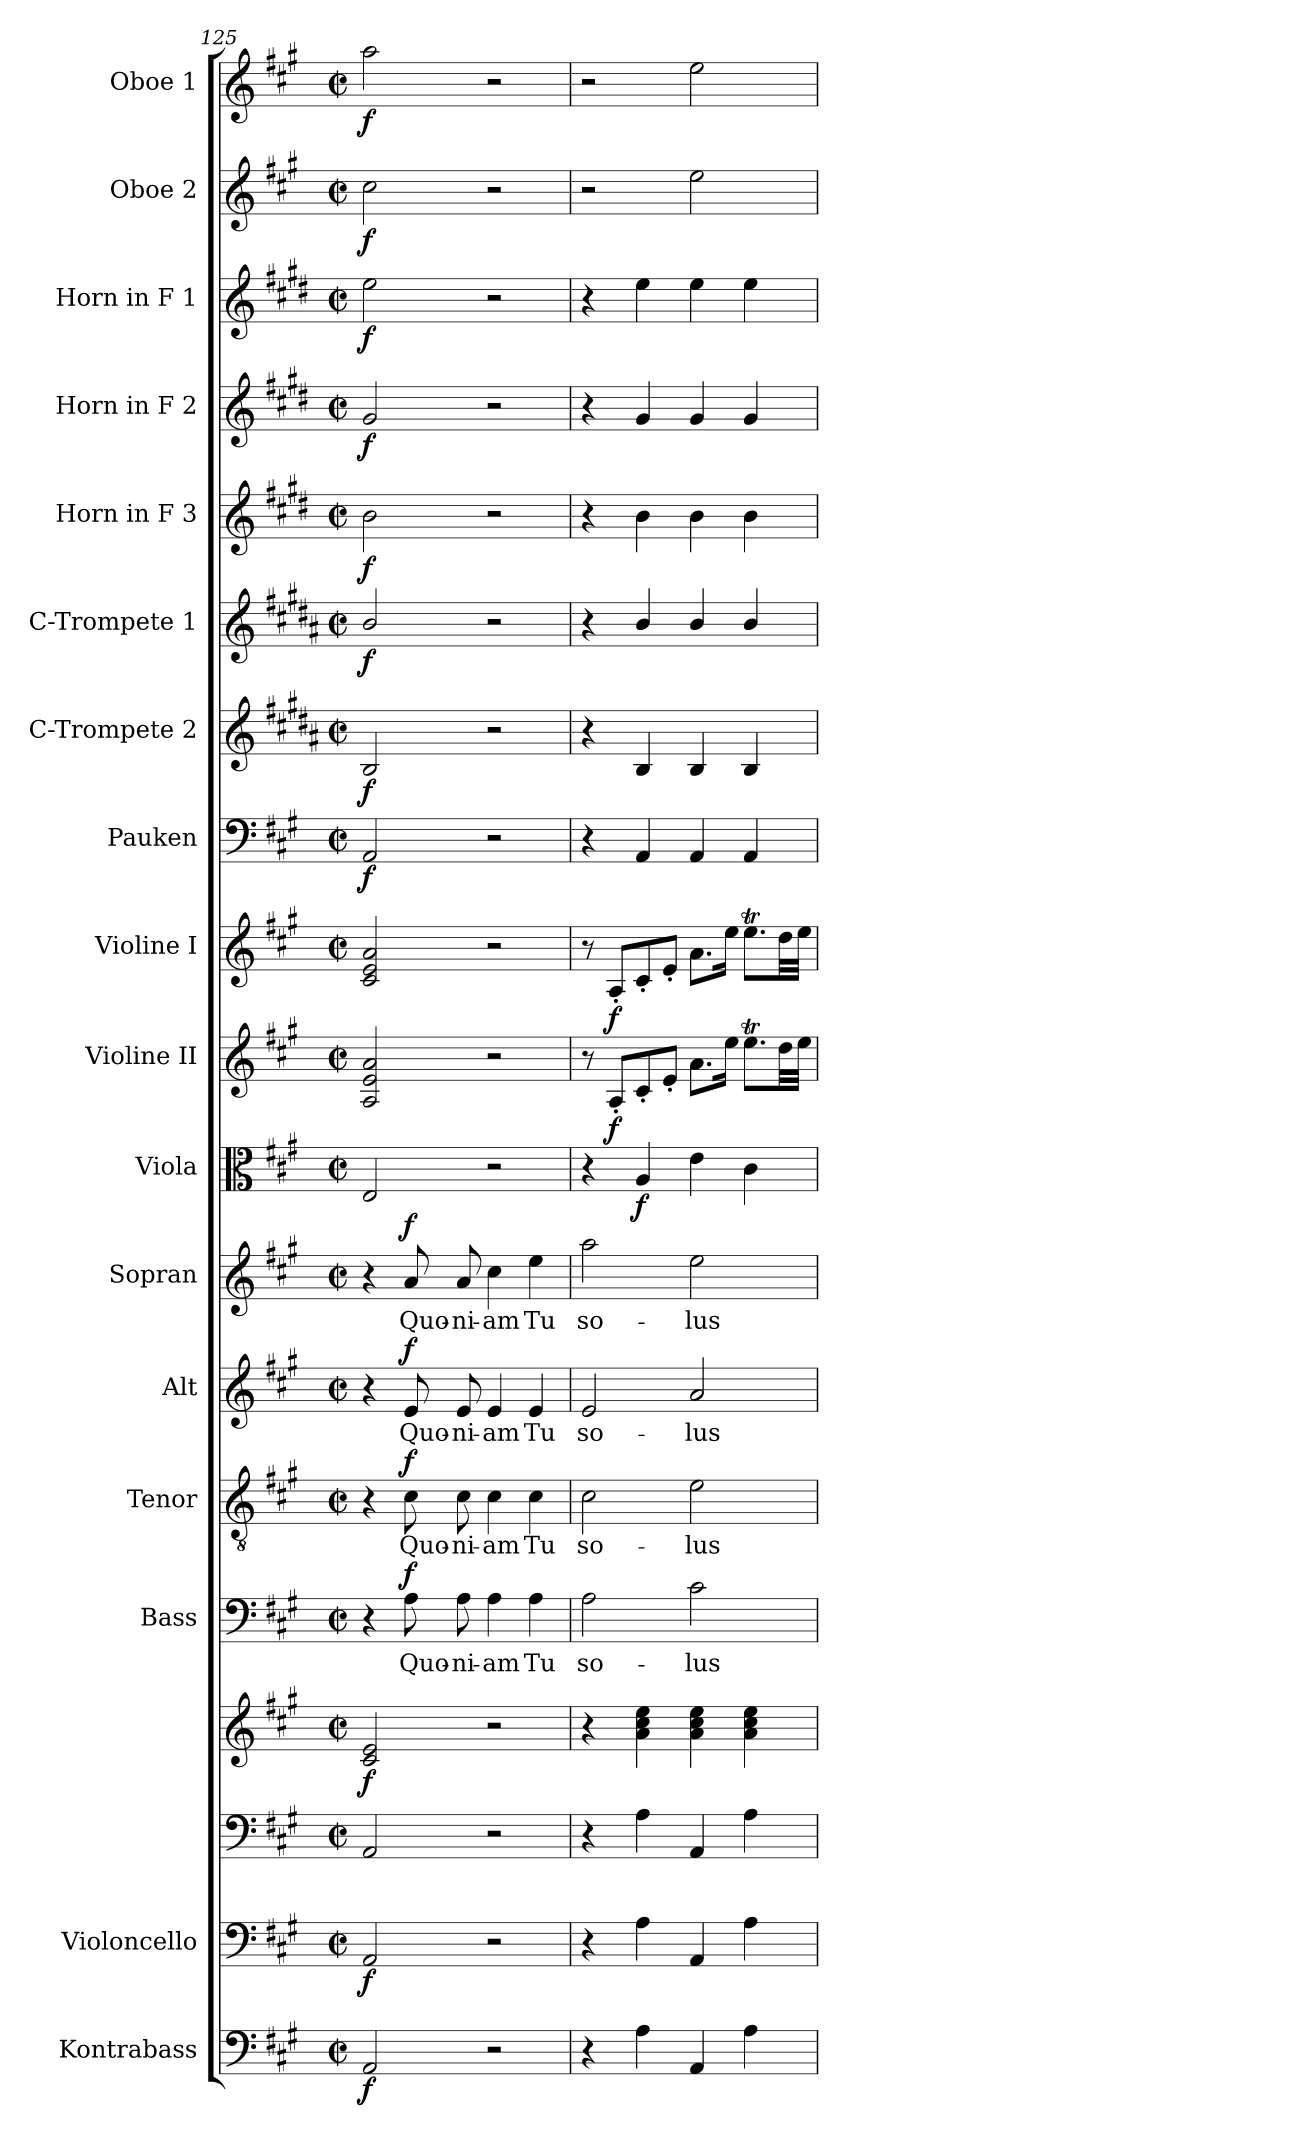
**kern	**dynam	**kern	**dynam	**kern	**kern	**dynam	**kern	**text	**dynam	**kern	**text	**dynam	**kern	**text	**dynam	**kern	**text	**dynam	**kern	**dynam	**kern	**dynam	**kern	**dynam	**kern	**dynam	**kern	**dynam	**kern	**dynam	**kern	**dynam	**kern	**dynam	**kern	**dynam	**kern	**dynam	**kern	**dynam
*part18	*part18	*part17	*part17	*part16	*part16	*part16	*part15	*part15	*part15	*part14	*part14	*part14	*part13	*part13	*part13	*part12	*part12	*part12	*part11	*part11	*part10	*part10	*part9	*part9	*part8	*part8	*part7	*part7	*part6	*part6	*part5	*part5	*part4	*part4	*part3	*part3	*part2	*part2	*part1	*part1
*staff19	*staff19	*staff18	*staff18	*staff17	*staff16	*staff16/17	*staff15	*staff15	*staff15	*staff14	*staff14	*staff14	*staff13	*staff13	*staff13	*staff12	*staff12	*staff12	*staff11	*staff11	*staff10	*staff10	*staff9	*staff9	*staff8	*staff8	*staff7	*staff7	*staff6	*staff6	*staff5	*staff5	*staff4	*staff4	*staff3	*staff3	*staff2	*staff2	*staff1	*staff1
*I"Kontrabass	*	*I"Violoncello	*	*	*	*	*I"Bass	*	*	*I"Tenor	*	*	*I"Alt	*	*	*I"Sopran	*	*	*I"Viola	*	*I"Violine II	*	*I"Violine I	*	*I"Pauken	*	*I"C-Trompete 2	*	*I"C-Trompete 1	*	*I"Horn in F 3	*	*I"Horn in F 2	*	*I"Horn in F 1	*	*I"Oboe 2	*	*I"Oboe 1	*
*I'Kb.	*	*I'Vc.	*	*	*	*	*I'B.	*	*	*I'T.	*	*	*I'A.	*	*	*I'S.	*	*	*I'Vla.	*	*I'Vl. II	*	*I'Vl. I	*	*I'Pk.	*	*I'C Trp. 2	*	*I'C Trp. 1	*	*	*	*	*	*	*	*I'Ob. 2	*	*I'Ob. 1	*
!!LO:PB:g=z
*clefF4	*	*clefF4	*	*clefF4	*clefG2	*	*clefF4	*	*	*clefGv2	*	*	*clefG2	*	*	*clefG2	*	*	*clefC3	*	*clefG2	*	*clefG2	*	*clefF4	*	*clefG2	*	*clefG2	*	*clefG2	*	*clefG2	*	*clefG2	*	*clefG2	*	*clefG2	*
*ITrd7c12	*	*	*	*	*	*	*	*	*	*	*	*	*	*	*	*	*	*	*	*	*	*	*	*	*	*	*ITrd1c2	*	*ITrd1c2	*	*ITrd4c7	*	*ITrd4c7	*	*ITrd4c7	*	*	*	*	*
*k[f#c#g#]	*	*k[f#c#g#]	*	*k[f#c#g#]	*k[f#c#g#]	*	*k[f#c#g#]	*	*	*k[f#c#g#]	*	*	*k[f#c#g#]	*	*	*k[f#c#g#]	*	*	*k[f#c#g#]	*	*k[f#c#g#]	*	*k[f#c#g#]	*	*k[f#c#g#]	*	*k[f#c#g#]	*	*k[f#c#g#]	*	*k[f#c#g#]	*	*k[f#c#g#]	*	*k[f#c#g#]	*	*k[f#c#g#]	*	*k[f#c#g#]	*
*A:	*	*A:	*	*A:	*A:	*	*A:	*	*	*A:	*	*	*A:	*	*	*A:	*	*	*A:	*	*A:	*	*A:	*	*A:	*	*A:	*	*A:	*	*A:	*	*A:	*	*A:	*	*A:	*	*A:	*
*M2/2	*	*M2/2	*	*M2/2	*M2/2	*	*M2/2	*	*	*M2/2	*	*	*M2/2	*	*	*M2/2	*	*	*M2/2	*	*M2/2	*	*M2/2	*	*M2/2	*	*M2/2	*	*M2/2	*	*M2/2	*	*M2/2	*	*M2/2	*	*M2/2	*	*M2/2	*
*met(c|)	*	*met(c|)	*	*met(c|)	*met(c|)	*	*met(c|)	*	*	*met(c|)	*	*	*met(c|)	*	*	*met(c|)	*	*	*met(c|)	*	*met(c|)	*	*met(c|)	*	*met(c|)	*	*met(c|)	*	*met(c|)	*	*met(c|)	*	*met(c|)	*	*met(c|)	*	*met(c|)	*	*met(c|)	*
=125	=125	=125	=125	=125	=125	=125	=125	=125	=125	=125	=125	=125	=125	=125	=125	=125	=125	=125	=125	=125	=125	=125	=125	=125	=125	=125	=125	=125	=125	=125	=125	=125	=125	=125	=125	=125	=125	=125	=125	=125
!	!LO:DY:b	!	!LO:DY:b	!	!	!LO:DY:b	!	!	!	!	!	!	!	!	!	!	!	!	!	!	!	!	!	!	!	!LO:DY:b	!	!LO:DY:b	!	!LO:DY:b	!	!LO:DY:b	!	!LO:DY:b	!	!LO:DY:b	!	!LO:DY:b	!	!LO:DY:b
2AAA/	f	2AA/	f	2AA/	2c#/ 2e/	f	4r	.	.	4r	.	.	4r	.	.	4r	.	.	2E/	.	2A/ 2e/ 2a/	.	2c#/ 2e/ 2a/	.	2AA/	f	2A/	f	2a/	f	2e\	f	2c#/	f	2a\	f	2cc#\	f	2aa\	f
!	!	!	!	!	!	!	!	!LO:LY:b	!LO:DY:a	!	!LO:LY:b	!LO:DY:a	!	!LO:LY:b	!LO:DY:a	!	!LO:LY:b	!LO:DY:a	!	!	!	!	!	!	!	!	!	!	!	!	!	!	!	!	!	!	!	!	!	!
.	.	.	.	.	.	.	8A\	Quo-	f	8c#\	Quo-	f	8e/	Quo-	f	8a/	Quo-	f	.	.	.	.	.	.	.	.	.	.	.	.	.	.	.	.	.	.	.	.	.	.
!	!	!	!	!	!	!	!	!LO:LY:b	!	!	!LO:LY:b	!	!	!LO:LY:b	!	!	!LO:LY:b	!	!	!	!	!	!	!	!	!	!	!	!	!	!	!	!	!	!	!	!	!	!	!
.	.	.	.	.	.	.	8A\	-ni-	.	8c#\	-ni-	.	8e/	-ni-	.	8a/	-ni-	.	.	.	.	.	.	.	.	.	.	.	.	.	.	.	.	.	.	.	.	.	.	.
!	!	!	!	!	!	!	!	!LO:LY:b	!	!	!LO:LY:b	!	!	!LO:LY:b	!	!	!LO:LY:b	!	!	!	!	!	!	!	!	!	!	!	!	!	!	!	!	!	!	!	!	!	!	!
2r	.	2r	.	2r	2r	.	4A\	-am	.	4c#\	-am	.	4e/	-am	.	4cc#\	-am	.	2r	.	2r	.	2r	.	2r	.	2r	.	2r	.	2r	.	2r	.	2r	.	2r	.	2r	.
!	!	!	!	!	!	!	!	!LO:LY:b	!	!	!LO:LY:b	!	!	!LO:LY:b	!	!	!LO:LY:b	!	!	!	!	!	!	!	!	!	!	!	!	!	!	!	!	!	!	!	!	!	!	!
.	.	.	.	.	.	.	4A\	Tu	.	4c#\	Tu	.	4e/	Tu	.	4ee\	Tu	.	.	.	.	.	.	.	.	.	.	.	.	.	.	.	.	.	.	.	.	.	.	.
=126	=126	=126	=126	=126	=126	=126	=126	=126	=126	=126	=126	=126	=126	=126	=126	=126	=126	=126	=126	=126	=126	=126	=126	=126	=126	=126	=126	=126	=126	=126	=126	=126	=126	=126	=126	=126	=126	=126	=126	=126
!	!	!	!	!	!	!	!	!LO:LY:b	!	!	!LO:LY:b	!	!	!LO:LY:b	!	!	!LO:LY:b	!	!	!	!	!	!	!	!	!	!	!	!	!	!	!	!	!	!	!	!	!	!	!
4r	.	4r	.	4r	4r	.	2A\	so-	.	2c#\	so-	.	2e/	so-	.	2aa\	so-	.	4r	.	8r	.	8r	.	4r	.	4r	.	4r	.	4r	.	4r	.	4r	.	2r	.	2r	.
!	!	!	!	!	!	!	!	!	!	!	!	!	!	!	!	!	!	!	!	!	!	!LO:DY:b	!	!LO:DY:b	!	!	!	!	!	!	!	!	!	!	!	!	!	!	!	!
.	.	.	.	.	.	.	.	.	.	.	.	.	.	.	.	.	.	.	.	.	8A'</L	f	8A'</L	f	.	.	.	.	.	.	.	.	.	.	.	.	.	.	.	.
!	!	!	!	!	!	!	!	!	!	!	!	!	!	!	!	!	!	!	!	!LO:DY:b	!	!	!	!	!	!	!	!	!	!	!	!	!	!	!	!	!	!	!	!
4AA\	.	4A\	.	4A\	4a\ 4cc#\ 4ee\	.	.	.	.	.	.	.	.	.	.	.	.	.	4A/	f	8c#'</	.	8c#'</	.	4AA/	.	4A/	.	4a/	.	4e\	.	4c#/	.	4a\	.	.	.	.	.
.	.	.	.	.	.	.	.	.	.	.	.	.	.	.	.	.	.	.	.	.	8e'</J	.	8e'</J	.	.	.	.	.	.	.	.	.	.	.	.	.	.	.	.	.
!	!	!	!	!	!	!	!	!LO:LY:b	!	!	!LO:LY:b	!	!	!LO:LY:b	!	!	!LO:LY:b	!	!	!	!	!	!	!	!	!	!	!	!	!	!	!	!	!	!	!	!	!	!	!
4AAA/	.	4AA/	.	4AA/	4a\ 4cc#\ 4ee\	.	2c#\	-lus	.	2e\	-lus	.	2a/	-lus	.	2ee\	-lus	.	4e\	.	8.a\L	.	8.a\L	.	4AA/	.	4A/	.	4a/	.	4e\	.	4c#/	.	4a\	.	2ee\	.	2ee\	.
.	.	.	.	.	.	.	.	.	.	.	.	.	.	.	.	.	.	.	.	.	16ee\Jk	.	16ee\Jk	.	.	.	.	.	.	.	.	.	.	.	.	.	.	.	.	.
4AA\	.	4A\	.	4A\	4a\ 4cc#\ 4ee\	.	.	.	.	.	.	.	.	.	.	.	.	.	4c#\	.	8.eeT\L	.	8.eeT\L	.	4AA/	.	4A/	.	4a/	.	4e\	.	4c#/	.	4a\	.	.	.	.	.
.	.	.	.	.	.	.	.	.	.	.	.	.	.	.	.	.	.	.	.	.	32dd\LL	.	32dd\LL	.	.	.	.	.	.	.	.	.	.	.	.	.	.	.	.	.
.	.	.	.	.	.	.	.	.	.	.	.	.	.	.	.	.	.	.	.	.	32ee\JJJ	.	32ee\JJJ	.	.	.	.	.	.	.	.	.	.	.	.	.	.	.	.	.
=	=	=	=	=	=	=	=	=	=	=	=	=	=	=	=	=	=	=	=	=	=	=	=	=	=	=	=	=	=	=	=	=	=	=	=	=	=	=	=	=
*-	*-	*-	*-	*-	*-	*-	*-	*-	*-	*-	*-	*-	*-	*-	*-	*-	*-	*-	*-	*-	*-	*-	*-	*-	*-	*-	*-	*-	*-	*-	*-	*-	*-	*-	*-	*-	*-	*-	*-	*-
